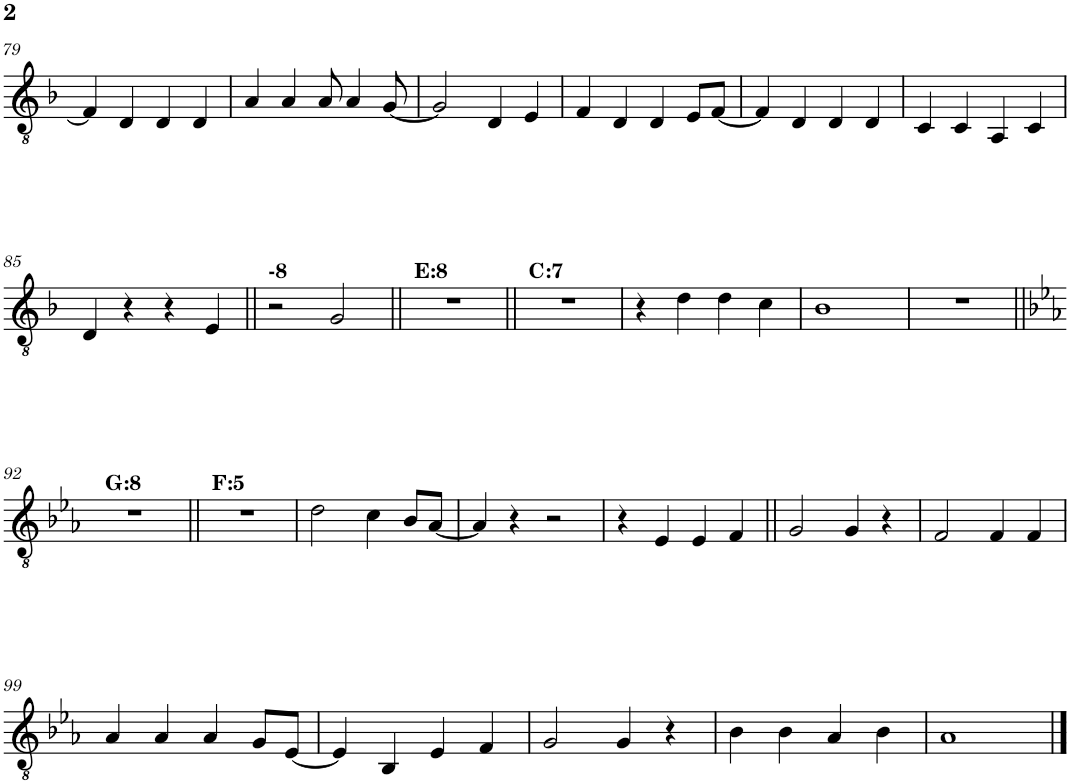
**kern
*part1
*staff1
*I"Trombone
*I'Tbn.
!!LO:PB:g=z
*clefGv2
*Trd1c2
*k[b-]
*M4/4
=79
4F/]
4D/
4D/
4D/
=80
4A/
4A/
8A/
4A/
[<8G/
=81
2G/]
4D/
4E/
=82
4F/
4D/
4D/
8E/L
[<8F/J
=83
4F/]
4D/
4D/
4D/
=84
4C/
4C/
4AA/
4C/
!!LO:LB:g=z
=85
4D/
4r
4r
4E/
=86||
!LO:TX:a:B:t=-8
2r
2G/
=87||
!LO:TX:a:B:t=E&colon;8
1r
=88||
!LO:TX:a:B:t=C&colon;7
1r
=89
4r
4d\
4d\
4c\
=90
1B-
=91
1r
!!LO:LB:g=z
=92||
*k[b-e-a-]
!LO:TX:a:B:t=G&colon;8
1r
=93||
!LO:TX:a:B:t=F&colon;5
1r
=94
2d\
4c\
8B-/L
[<8A-/J
=95
4A-/]
4r
2r
=96
4r
4E-/
4E-/
4F/
=97||
2G/
4G/
4r
=98
2F/
4F/
4F/
!!LO:LB:g=z
=99
4A-/
4A-/
4A-/
8G/L
[<8E-/J
=100
4E-/]
4BB-/
4E-/
4F/
=101
2G/
4G/
4r
=102
4B-\
4B-\
4A-/
4B-\
=103
1A-
==
*-
